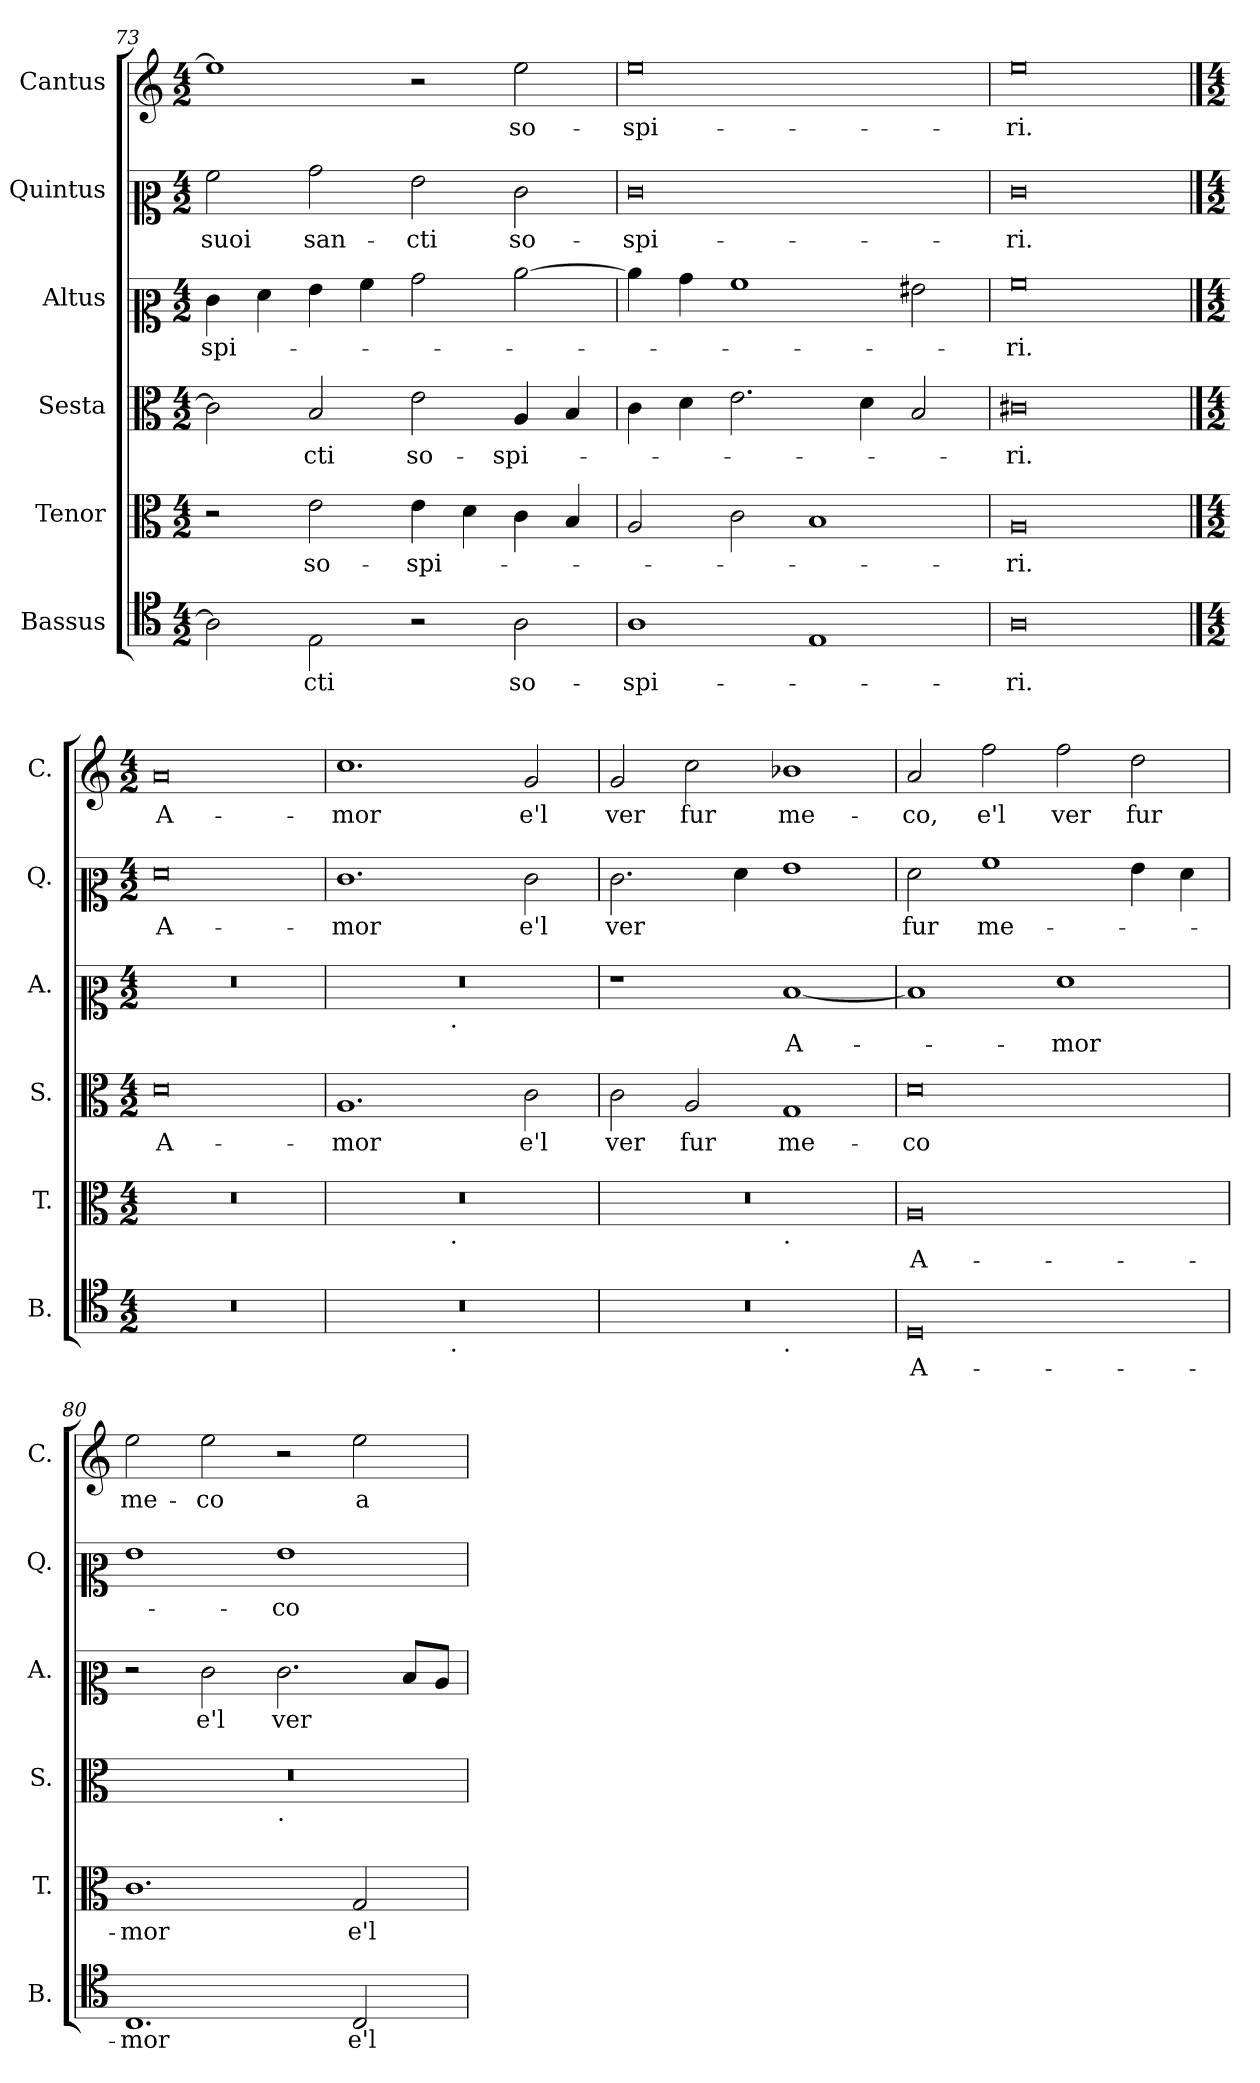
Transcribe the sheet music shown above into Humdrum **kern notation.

**kern	**text	**kern	**text	**kern	**text	**kern	**text	**kern	**text	**kern	**text
*part6	*part6	*part5	*part5	*part4	*part4	*part3	*part3	*part2	*part2	*part1	*part1
*staff6	*staff6	*staff5	*staff5	*staff4	*staff4	*staff3	*staff3	*staff2	*staff2	*staff1	*staff1
*I"Bassus	*	*I"Tenor	*	*I"Sesta	*	*I"Altus	*	*I"Quintus	*	*I"Cantus	*
*I'B.	*	*I'T.	*	*I'S.	*	*I'A.	*	*I'Q.	*	*I'C.	*
*clefC4	*	*clefC3	*	*clefC3	*	*clefC2	*	*clefC2	*	*clefG2	*
*k[]	*	*k[]	*	*k[]	*	*k[]	*	*k[]	*	*k[]	*
*M4/2	*	*M4/2	*	*M4/2	*	*M4/2	*	*M4/2	*	*M4/2	*
=73	=73	=73	=73	=73	=73	=73	=73	=73	=73	=73	=73
2A\]	.	2r	.	2c\]	.	4e\	-spi-	2a\	suoi	1ee]	.
.	.	.	.	.	.	4f\	.	.	.	.	.
2E\	-cti	2e\	so-	2B/	-cti	4g\	.	2b\	san-	.	.
.	.	.	.	.	.	4a\	.	.	.	.	.
2r	.	4e\	-spi-	2e\	so-	2b\	.	2g\	-cti	2r	.
.	.	4d\	.	.	.	.	.	.	.	.	.
2A\	so-	4c\	.	4A/	-spi-	[2cc\	.	2e\	so-	2ee\	so-
.	.	4B/	.	4B/	.	.	.	.	.	.	.
=74	=74	=74	=74	=74	=74	=74	=74	=74	=74	=74	=74
1A	-spi-	2A/	.	4c\	.	4cc\]	.	0e	-spi-	0ee	-spi-
.	.	.	.	4d\	.	4b\	.	.	.	.	.
.	.	2c\	.	2.e\	.	1a	.	.	.	.	.
1E	.	1B	.	.	.	.	.	.	.	.	.
.	.	.	.	4d\	.	.	.	.	.	.	.
.	.	.	.	2B/	.	2g#X\	.	.	.	.	.
=75	=75	=75	=75	=75	=75	=75	=75	=75	=75	=75	=75
0A	-ri.	0A	-ri.	0c#X	-ri.	0a	ri.	0e	-ri.	0ee	-ri.
==76	==76	==76	==76	==76	==76	==76	==76	==76	==76	==76	==76
*M4/2	*	*M4/2	*	*M4/2	*	*M4/2	*	*M4/2	*	*M4/2	*
0r	.	0r	.	0d	A-	0r	.	0f	A-	0a	A-
=77	=77	=77	=77	=77	=77	=77	=77	=77	=77	=77	=77
*^	*	*^	*	*	*	*^	*	*	*	*	*
0r	1ryy	.	0r	1ryy	.	1.A	-mor	0r	1ryy	.	1.e	-mor	1.cc	-mor
!	!	!	!	!	!	!	!	!	!LO:TX:b:t=.	!	!	!	!	!
!	!	!	!	!LO:TX:b:t=.	!	!	!	!	!	!	!	!	!	!
!	!LO:TX:b:t=.	!	!	!	!	!	!	!	!	!	!	!	!	!
.	1ryy	.	.	1ryy	.	.	.	.	1ryy	.	.	.	.	.
.	.	.	.	.	.	2c\	e'l	.	.	.	2e\	e'l	2g/	e'l
*	*	*	*	*	*	*	*	*v	*v	*	*	*	*	*
=78	=78	=78	=78	=78	=78	=78	=78	=78	=78	=78	=78	=78	=78
0r	1ryy	.	0r	1ryy	.	2c\	ver	1r	.	2.e\	ver	2g/	ver
.	.	.	.	.	.	2A/	fur	.	.	.	.	2cc\	fur
.	.	.	.	.	.	.	.	.	.	4f\	.	.	.
!	!	!	!	!LO:TX:b:t=.	!	!	!	!	!	!	!	!	!
!	!LO:TX:b:t=.	!	!	!	!	!	!	!	!	!	!	!	!
.	1ryy	.	.	1ryy	.	1G	me-	[1d	A-	1g	.	1b-X	me-
*v	*v	*	*	*	*	*	*	*	*	*	*	*	*
*	*	*v	*v	*	*	*	*	*	*	*	*	*
=79	=79	=79	=79	=79	=79	=79	=79	=79	=79	=79	=79
0D	A-	0A	-A-	0d	-co	1d]	.	2f\	fur	2a/	-co,
.	.	.	.	.	.	.	.	1a	me-	2ff\	e'l
.	.	.	.	.	.	1f	-mor	.	.	2ff\	ver
.	.	.	.	.	.	.	.	4g\	.	2dd\	fur
.	.	.	.	.	.	.	.	4f\	.	.	.
!!LO:PB:g=z
=80	=80	=80	=80	=80	=80	=80	=80	=80	=80	=80	=80
*	*	*	*	*^	*	*	*	*	*	*	*
1.C	-mor	1.c	-mor	0r	1ryy	.	2r	.	1g	.	2ee\	me-
.	.	.	.	.	.	.	2e\	e'l	.	.	2ee\	-co
!	!	!	!	!	!LO:TX:b:t=.	!	!	!	!	!	!	!
.	.	.	.	.	1ryy	.	2.e\	ver	1g	-co	2r	.
2C/	e'l	2G/	e'l	.	.	.	.	.	.	.	2ee\	a
.	.	.	.	.	.	.	8d/L	.	.	.	.	.
.	.	.	.	.	.	.	8c/J	.	.	.	.	.
*	*	*	*	*v	*v	*	*	*	*	*	*	*
=	=	=	=	=	=	=	=	=	=	=	=
*-	*-	*-	*-	*-	*-	*-	*-	*-	*-	*-	*-
